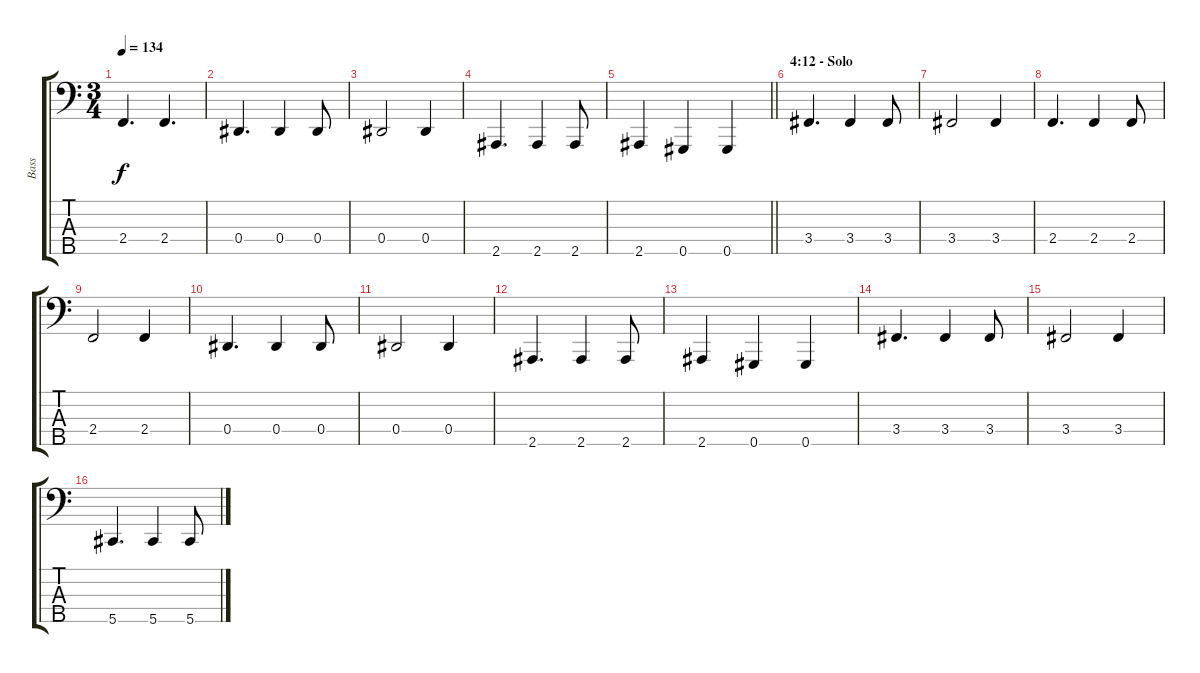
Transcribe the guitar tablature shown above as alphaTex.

\track ("Bass" "Bass") {instrument electricbassfinger}
\staff {score tabs}
\tuning (Gb2 Db2 Ab1 Eb1 Ab0) {hide}
\ts (3 4)
\tempo 134
\clef f4
\ks c
2.4.4{d dy f} 2.4.4{d} |
0.4.4{d} 0.4.4 0.4.8 |
0.4.2 0.4.4 |
2.5.4{d} 2.5.4 2.5.8 |
\barLineRight lightlight
2.5.4 0.5.4 0.5.4 |
\section ("" "4:12 - Solo")
3.4.4{d volume 10} 3.4.4 3.4.8 |
3.4.2 3.4.4 |
2.4.4{d} 2.4.4 2.4.8 |
2.4.2 2.4.4 |
0.4.4{d} 0.4.4 0.4.8 |
0.4.2 0.4.4 |
2.5.4{d} 2.5.4 2.5.8 |
2.5.4 0.5.4 0.5.4 |
3.4.4{d} 3.4.4 3.4.8 |
3.4.2 3.4.4 |
5.5.4{d} 5.5.4 5.5.8
